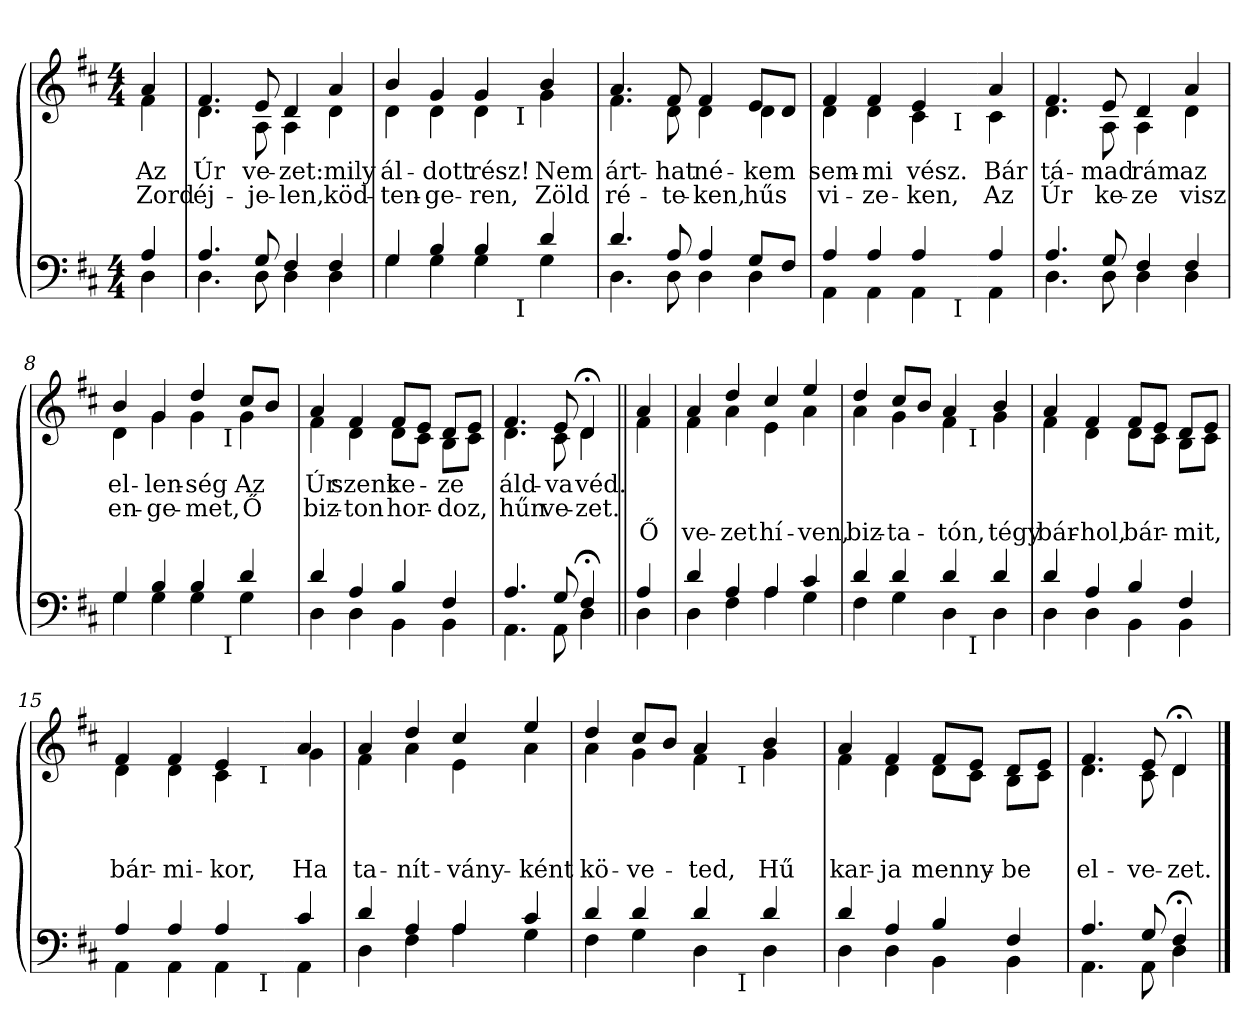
**kern	**kern	**text	**text	**text
*part2	*part1	*part1	*part1	*part1
*staff2	*staff1	*staff1	*staff1	*staff1
*clefF4	*clefG2	*	*	*
*k[f#c#]	*k[f#c#]	*	*	*
*b:	*b:	*	*	*
*M4/4	*M4/4	*	*	*
=1	=1	=1	=1	=1
*^	*	*	*	*
!	!	!LO:TX:a:B:t=Moderato	!	!	!
!	!	!	!LO:LY:b	!LO:LY:b	!
*	*	*^	*	*	*
4A/	4D\	4a/	4f#\	Az	Zord	.
=2	=2	=2	=2	=2	=2	=2
!	!	!	!	!LO:LY:b	!LO:LY:b	!
4.A/	4.D\	4.f#/	4.d\	Úr	éj-	.
!	!	!	!	!LO:LY:b	!LO:LY:b	!
8G/	8D\	8e/	8A\	ve-	-je-	.
!	!	!	!	!LO:LY:b	!LO:LY:b	!
4F#/	4D\	4d/	4A\	-zet:	-len,	.
!	!	!	!	!LO:LY:b	!LO:LY:b	!
4F#/	4D\	4a/	4d\	mily	köd-	.
*	*	*v	*v	*	*	*
=3	=3	=3	=3	=3	=3
*	*	*^	*	*	*
!	!	!	!	!LO:LY:b	!LO:LY:b	!
*	*^	*	*^	*	*	*
4G/	4G\	2ryy	4b/	4d\	2ryy	ál-	-ten-	.
!	!	!	!	!	!	!LO:LY:b	!LO:LY:b	!
4B/	4G\	.	4g/	4d\	.	-dott	-ge-	.
!	!	!	!	!	!	!LO:LY:b	!LO:LY:b	!
4B/	4G\	8ryy	4g/	4d\	8ryy	rész!	-ren,	.
.	.	32ryy	.	.	32ryy	.	.	.
!	!	!	!	!	!LO:TX:b:t=I	!	!	!
!	!	!LO:TX:b:t=I	!	!	!	!	!	!
.	.	4ryy	.	.	4ryy	.	.	.
!	!	!	!	!	!	!LO:LY:b	!LO:LY:b	!
4d/	4G\	.	4b/	4g\	.	Nem	Zöld	.
.	.	16.ryy	.	.	16.ryy	.	.	.
*	*v	*v	*	*	*	*	*	*
*	*	*v	*v	*v	*	*	*
=4	=4	=4	=4	=4	=4
*	*^	*^	*	*	*
*	*	*	*	*^	*	*	*
!	!	!	!	!	!	!LO:LY:b	!LO:LY:b	!
*	*v	*v	*	*	*	*	*	*
*	*	*	*v	*v	*	*	*
4.d/	4.D\	4.a/	4.f#\	árt-	ré-	.
!	!	!	!	!LO:LY:b	!LO:LY:b	!
8A/	8D\	8f#/	8d\	-hat	-te-	.
!	!	!	!	!LO:LY:b	!LO:LY:b	!
4A/	4D\	4f#/	4d\	né-	-ken,	.
!	!	!	!	!LO:LY:b	!LO:LY:b	!
8G/L	4D\	8e/L	4d\	-kem	hűs	.
8F#/J	.	8d/J	.	.	.	.
*	*	*v	*v	*	*	*
=5	=5	=5	=5	=5	=5
!	!	!	!LO:LY:b	!LO:LY:b	!
*	*^	*^	*	*	*
*	*	*	*	*^	*	*	*
4A/	4AA\	2ryy	4f#/	4d\	2ryy	sem-	vi-	.
!	!	!	!	!	!	!LO:LY:b	!LO:LY:b	!
4A/	4AA\	.	4f#/	4d\	.	-mi	-ze-	.
!	!	!	!	!	!	!LO:LY:b	!LO:LY:b	!
4A/	4AA\	8ryy	4e/	4c#\	8ryy	vész.	-ken,	.
.	.	32ryy	.	.	32ryy	.	.	.
!	!	!	!	!	!LO:TX:b:t=I	!	!	!
!	!	!LO:TX:b:t=I	!	!	!	!	!	!
.	.	16.ryy	.	.	16.ryy	.	.	.
*	*v	*v	*	*	*	*	*	*
*	*	*v	*v	*v	*	*	*
!!LO:LB:g=z
=6-	=6-	=6-	=6-	=6-	=6-
*	*^	*^	*	*	*
*	*	*	*	*^	*	*	*
!	!	!	!	!	!	!LO:LY:b	!LO:LY:b	!
*	*v	*v	*	*	*	*	*	*
*	*	*	*v	*v	*	*	*
4A/	4AA\	4a/	4c#\	Bár	Az	.
=7	=7	=7	=7	=7	=7	=7
!	!	!	!	!LO:LY:b	!LO:LY:b	!
4.A/	4.D\	4.f#/	4.d\	tá-	Úr	.
!	!	!	!	!LO:LY:b	!LO:LY:b	!
8G/	8D\	8e/	8A\	-mad	ke-	.
!	!	!	!	!LO:LY:b	!LO:LY:b	!
4F#/	4D\	4d/	4A\	rám	-ze	.
!	!	!	!	!LO:LY:b	!LO:LY:b	!
4F#/	4D\	4a/	4d\	az	visz	.
*	*	*v	*v	*	*	*
=8	=8	=8	=8	=8	=8
*	*	*^	*	*	*
!	!	!	!	!LO:LY:b	!LO:LY:b	!
*	*^	*	*^	*	*	*
4G/	4G\	2ryy	4b/	4d\	2ryy	el-	en-	.
!	!	!	!	!	!	!LO:LY:b	!LO:LY:b	!
4B/	4G\	.	4g/	4g\	.	-len-	-ge-	.
!	!	!	!	!	!	!LO:LY:b	!LO:LY:b	!
4B/	4G\	8.ryy	4dd/	4g\	8.ryy	-ség	-met,	.
!	!	!	!	!	!LO:TX:b:t=I	!	!	!
!	!	!LO:TX:b:t=I	!	!	!	!	!	!
.	.	4ryy	.	.	4ryy	.	.	.
!	!	!	!	!	!	!LO:LY:b	!LO:LY:b	!
4d/	4G\	.	8cc#/L	4g\	.	Az	Ő	.
.	.	.	8b/J	.	.	.	.	.
.	.	16ryy	.	.	16ryy	.	.	.
*	*v	*v	*	*	*	*	*	*
*	*	*v	*v	*v	*	*	*
=9	=9	=9	=9	=9	=9
*	*^	*^	*	*	*
*	*	*	*	*^	*	*	*
!	!	!	!	!	!	!LO:LY:b	!LO:LY:b	!
*	*v	*v	*	*	*	*	*	*
*	*	*	*v	*v	*	*	*
4d/	4D\	4a/	4f#\	Úr	biz-	.
!	!	!	!	!LO:LY:b	!LO:LY:b	!
4A/	4D\	4f#/	4d\	szent	-ton	.
!	!	!	!	!LO:LY:b	!LO:LY:b	!
4B/	4BB\	8f#/L	8d\L	ke-	hor-	.
.	.	8e/J	8c#\J	.	.	.
!	!	!	!	!LO:LY:b	!LO:LY:b	!
4F#/	4BB\	8d/L	8B\L	-ze	-doz,	.
.	.	8e/J	8c#\J	.	.	.
=10	=10	=10	=10	=10	=10	=10
!	!	!	!	!LO:LY:b	!LO:LY:b	!
4.A/	4.AA\	4.f#/	4.d\	áld-	hűn	.
!	!	!	!	!LO:LY:b	!LO:LY:b	!
8G/	8AA\	8e/	8c#\	-va	ve-	.
!	!	!	!	!LO:LY:b	!LO:LY:b	!
4F#;/	4D\	4d;/	4d\	véd.	-zet.	.
!!LO:LB:g=z	!!
=11||	=11||	=11||	=11||	=11||	=11||	=11||
!	!	!	!	!	!	!LO:LY:b
4A/	4D\	4a/	4f#\	.	.	Ő
=12	=12	=12	=12	=12	=12	=12
!	!	!	!	!	!	!LO:LY:b
4d/	4D\	4a/	4f#\	.	.	ve-
!	!	!	!	!	!	!LO:LY:b
4A/	4F#\	4dd/	4a\	.	.	-zet
!	!	!	!	!	!	!LO:LY:b
4A/	4A\	4cc#/	4e\	.	.	hí-
!	!	!	!	!	!	!LO:LY:b
4c#/	4G\	4ee/	4a\	.	.	-ven,
*	*	*v	*v	*	*	*
=13	=13	=13	=13	=13	=13
*	*	*^	*	*	*
!	!	!	!	!	!	!LO:LY:b
*	*^	*	*^	*	*	*
4d/	4F#\	2ryy	4dd/	4a\	2ryy	.	.	biz-
!	!	!	!	!	!	!	!	!LO:LY:b
4d/	4G\	.	8cc#/L	4g\	.	.	.	-ta-
.	.	.	8b/J	.	.	.	.	.
!	!	!	!	!	!	!	!	!LO:LY:b
4d/	4D\	8ryy	4a/	4f#\	8ryy	.	.	-tón,
!	!	!	!	!	!LO:TX:b:t=I	!	!	!
!	!	!LO:TX:b:t=I	!	!	!	!	!	!
.	.	4.ryy	.	.	4.ryy	.	.	.
!	!	!	!	!	!	!	!	!LO:LY:b
4d/	4D\	.	4b/	4g\	.	.	.	tégy
*	*v	*v	*	*	*	*	*	*
*	*	*v	*v	*v	*	*	*
=14	=14	=14	=14	=14	=14
*	*^	*^	*	*	*
*	*	*	*	*^	*	*	*
!	!	!	!	!	!	!	!	!LO:LY:b
*	*v	*v	*	*	*	*	*	*
*	*	*	*v	*v	*	*	*
4d/	4D\	4a/	4f#\	.	.	bár-
!	!	!	!	!	!	!LO:LY:b
4A/	4D\	4f#/	4d\	.	.	-hol,
!	!	!	!	!	!	!LO:LY:b
4B/	4BB\	8f#/L	8d\L	.	.	bár-
.	.	8e/J	8c#\J	.	.	.
!	!	!	!	!	!	!LO:LY:b
4F#/	4BB\	8d/L	8B\L	.	.	-mit,
.	.	8e/J	8c#\J	.	.	.
*	*	*v	*v	*	*	*
=15	=15	=15	=15	=15	=15
*	*	*^	*	*	*
!	!	!	!	!	!	!LO:LY:b
*	*^	*	*^	*	*	*
4A/	4AA\	2ryy	4f#/	4d\	2ryy	.	.	bár-
!	!	!	!	!	!	!	!	!LO:LY:b
4A/	4AA\	.	4f#/	4d\	.	.	.	-mi-
!	!	!	!	!	!	!	!	!LO:LY:b
4A/	4AA\	8ryy	4e/	4c#\	8ryy	.	.	-kor,
.	.	32ryy	.	.	32ryy	.	.	.
!	!	!	!	!	!LO:TX:b:t=I	!	!	!
!	!	!LO:TX:b:t=I	!	!	!	!	!	!
.	.	16.ryy	.	.	16.ryy	.	.	.
*	*v	*v	*	*	*	*	*	*
*	*	*v	*v	*v	*	*	*
!!LO:LB:g=z
=16-	=16-	=16-	=16-	=16-	=16-
*	*^	*^	*	*	*
*	*	*	*	*^	*	*	*
!	!	!	!	!	!	!	!	!LO:LY:b
*	*v	*v	*	*	*	*	*	*
*	*	*	*v	*v	*	*	*
4c#/	4AA\	4a/	4g\	.	.	Ha
=17	=17	=17	=17	=17	=17	=17
!	!	!	!	!	!	!LO:LY:b
4d/	4D\	4a/	4f#\	.	.	ta-
!	!	!	!	!	!	!LO:LY:b
4A/	4F#\	4dd/	4a\	.	.	-nít-
!	!	!	!	!	!	!LO:LY:b
4A/	4A\	4cc#/	4e\	.	.	-vány-
!	!	!	!	!	!	!LO:LY:b
4c#/	4G\	4ee/	4a\	.	.	-ként
*	*	*v	*v	*	*	*
=18	=18	=18	=18	=18	=18
*	*	*^	*	*	*
!	!	!	!	!	!	!LO:LY:b
*	*^	*	*^	*	*	*
4d/	4F#\	2ryy	4dd/	4a\	2ryy	.	.	kö-
!	!	!	!	!	!	!	!	!LO:LY:b
4d/	4G\	.	8cc#/L	4g\	.	.	.	-ve-
.	.	.	8b/J	.	.	.	.	.
!	!	!	!	!	!	!	!	!LO:LY:b
4d/	4D\	8ryy	4a/	4f#\	8ryy	.	.	-ted,
.	.	32ryy	.	.	32ryy	.	.	.
!	!	!	!	!	!LO:TX:b:t=I	!	!	!
!	!	!LO:TX:b:t=I	!	!	!	!	!	!
.	.	4ryy	.	.	4ryy	.	.	.
!	!	!	!	!	!	!	!	!LO:LY:b
4d/	4D\	.	4b/	4g\	.	.	.	Hű
.	.	16.ryy	.	.	16.ryy	.	.	.
*	*v	*v	*	*	*	*	*	*
*	*	*v	*v	*v	*	*	*
=19	=19	=19	=19	=19	=19
*	*^	*^	*	*	*
*	*	*	*	*^	*	*	*
!	!	!	!	!	!	!	!	!LO:LY:b
*	*v	*v	*	*	*	*	*	*
*	*	*	*v	*v	*	*	*
4d/	4D\	4a/	4f#\	.	.	kar-
!	!	!	!	!	!	!LO:LY:b
4A/	4D\	4f#/	4d\	.	.	-ja
!	!	!	!	!	!	!LO:LY:b
4B/	4BB\	8f#/L	8d\L	.	.	menny-
.	.	8e/J	8c#\J	.	.	.
!	!	!	!	!	!	!LO:LY:b
4F#/	4BB\	8d/L	8B\L	.	.	-be
.	.	8e/J	8c#\J	.	.	.
=20	=20	=20	=20	=20	=20	=20
!	!	!	!	!	!	!LO:LY:b
4.A/	4.AA\	4.f#/	4.d\	.	.	el-
!	!	!	!	!	!	!LO:LY:b
8G/	8AA\	8e/	8c#\	.	.	-ve-
!	!	!	!	!	!	!LO:LY:b
4F#;/	4D\	4d;/	4d\	.	.	-zet.
*v	*v	*	*	*	*	*
*	*v	*v	*	*	*
==	==	==	==	==
*-	*-	*-	*-	*-
